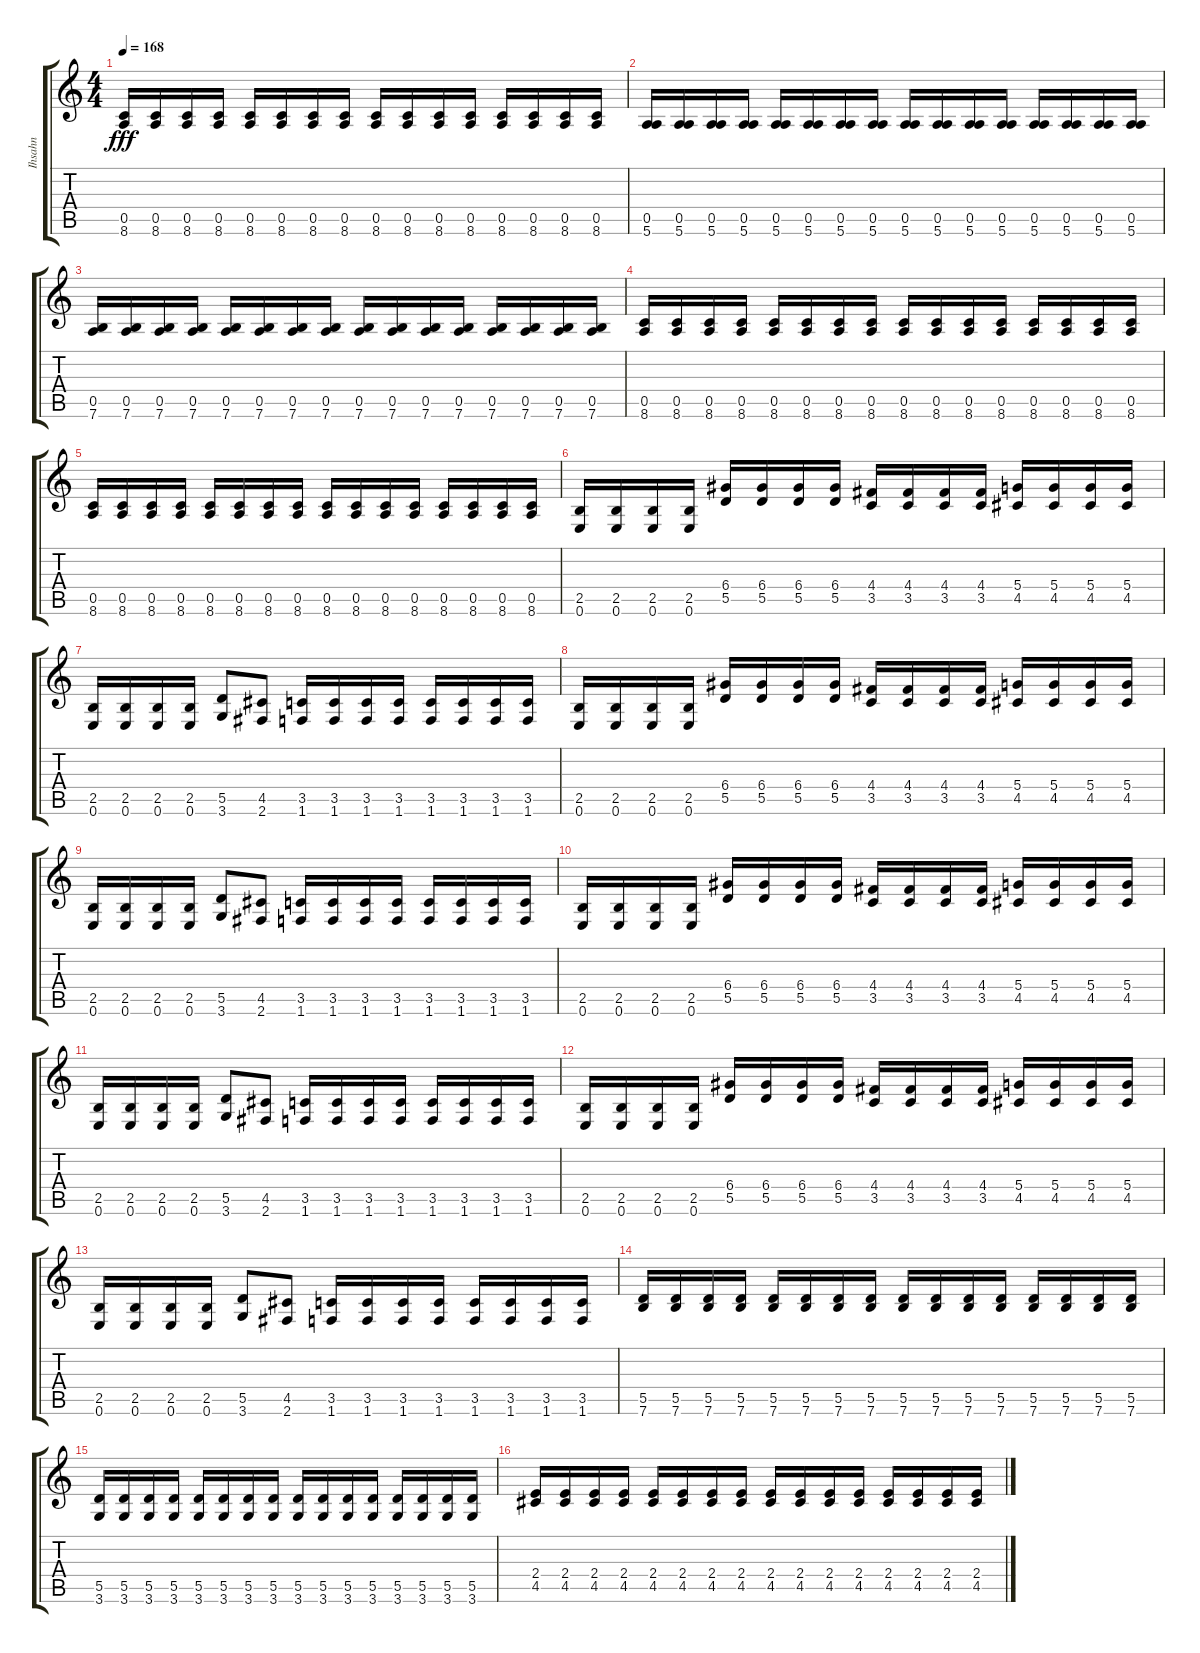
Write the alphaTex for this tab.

\track ("Ihsahn" "Ihsahn") {instrument distortionguitar}
\staff {score tabs}
\tuning (E4 B3 G3 D3 A2 E2) {hide}
\ts (4 4)
\tempo 168
\clef g2
\ks c
(0.5 8.6).16{dy fff} (0.5 8.6).16 (0.5 8.6).16 (0.5 8.6).16 (0.5 8.6).16 (0.5 8.6).16 (0.5 8.6).16 (0.5 8.6).16 (0.5 8.6).16 (0.5 8.6).16 (0.5 8.6).16 (0.5 8.6).16 (0.5 8.6).16 (0.5 8.6).16 (0.5 8.6).16 (0.5 8.6).16 |
(0.5 5.6).16 (0.5 5.6).16 (0.5 5.6).16 (0.5 5.6).16 (0.5 5.6).16 (0.5 5.6).16 (0.5 5.6).16 (0.5 5.6).16 (0.5 5.6).16 (0.5 5.6).16 (0.5 5.6).16 (0.5 5.6).16 (0.5 5.6).16 (0.5 5.6).16 (0.5 5.6).16 (0.5 5.6).16 |
(0.5 7.6).16 (0.5 7.6).16 (0.5 7.6).16 (0.5 7.6).16 (0.5 7.6).16 (0.5 7.6).16 (0.5 7.6).16 (0.5 7.6).16 (0.5 7.6).16 (0.5 7.6).16 (0.5 7.6).16 (0.5 7.6).16 (0.5 7.6).16 (0.5 7.6).16 (0.5 7.6).16 (0.5 7.6).16 |
(0.5 8.6).16 (0.5 8.6).16 (0.5 8.6).16 (0.5 8.6).16 (0.5 8.6).16 (0.5 8.6).16 (0.5 8.6).16 (0.5 8.6).16 (0.5 8.6).16 (0.5 8.6).16 (0.5 8.6).16 (0.5 8.6).16 (0.5 8.6).16 (0.5 8.6).16 (0.5 8.6).16 (0.5 8.6).16 |
(0.5 8.6).16 (0.5 8.6).16 (0.5 8.6).16 (0.5 8.6).16 (0.5 8.6).16 (0.5 8.6).16 (0.5 8.6).16 (0.5 8.6).16 (0.5 8.6).16 (0.5 8.6).16 (0.5 8.6).16 (0.5 8.6).16 (0.5 8.6).16 (0.5 8.6).16 (0.5 8.6).16 (0.5 8.6).16 |
(2.5 0.6).16 (2.5 0.6).16 (2.5 0.6).16 (2.5 0.6).16 (6.4 5.5).16 (6.4 5.5).16 (6.4 5.5).16 (6.4 5.5).16 (4.4 3.5).16 (4.4 3.5).16 (4.4 3.5).16 (4.4 3.5).16 (5.4 4.5).16 (5.4 4.5).16 (5.4 4.5).16 (5.4 4.5).16 |
(2.5 0.6).16 (2.5 0.6).16 (2.5 0.6).16 (2.5 0.6).16 (5.5 3.6).8 (4.5 2.6).8 (3.5 1.6).16 (3.5 1.6).16 (3.5 1.6).16 (3.5 1.6).16 (3.5 1.6).16 (3.5 1.6).16 (3.5 1.6).16 (3.5 1.6).16 |
(2.5 0.6).16 (2.5 0.6).16 (2.5 0.6).16 (2.5 0.6).16 (6.4 5.5).16 (6.4 5.5).16 (6.4 5.5).16 (6.4 5.5).16 (4.4 3.5).16 (4.4 3.5).16 (4.4 3.5).16 (4.4 3.5).16 (5.4 4.5).16 (5.4 4.5).16 (5.4 4.5).16 (5.4 4.5).16 |
(2.5 0.6).16 (2.5 0.6).16 (2.5 0.6).16 (2.5 0.6).16 (5.5 3.6).8 (4.5 2.6).8 (3.5 1.6).16 (3.5 1.6).16 (3.5 1.6).16 (3.5 1.6).16 (3.5 1.6).16 (3.5 1.6).16 (3.5 1.6).16 (3.5 1.6).16 |
(2.5 0.6).16 (2.5 0.6).16 (2.5 0.6).16 (2.5 0.6).16 (6.4 5.5).16 (6.4 5.5).16 (6.4 5.5).16 (6.4 5.5).16 (4.4 3.5).16 (4.4 3.5).16 (4.4 3.5).16 (4.4 3.5).16 (5.4 4.5).16 (5.4 4.5).16 (5.4 4.5).16 (5.4 4.5).16 |
(2.5 0.6).16 (2.5 0.6).16 (2.5 0.6).16 (2.5 0.6).16 (5.5 3.6).8 (4.5 2.6).8 (3.5 1.6).16 (3.5 1.6).16 (3.5 1.6).16 (3.5 1.6).16 (3.5 1.6).16 (3.5 1.6).16 (3.5 1.6).16 (3.5 1.6).16 |
(2.5 0.6).16 (2.5 0.6).16 (2.5 0.6).16 (2.5 0.6).16 (6.4 5.5).16 (6.4 5.5).16 (6.4 5.5).16 (6.4 5.5).16 (4.4 3.5).16 (4.4 3.5).16 (4.4 3.5).16 (4.4 3.5).16 (5.4 4.5).16 (5.4 4.5).16 (5.4 4.5).16 (5.4 4.5).16 |
(2.5 0.6).16 (2.5 0.6).16 (2.5 0.6).16 (2.5 0.6).16 (5.5 3.6).8 (4.5 2.6).8 (3.5 1.6).16 (3.5 1.6).16 (3.5 1.6).16 (3.5 1.6).16 (3.5 1.6).16 (3.5 1.6).16 (3.5 1.6).16 (3.5 1.6).16 |
(5.5 7.6).16 (5.5 7.6).16 (5.5 7.6).16 (5.5 7.6).16 (5.5 7.6).16 (5.5 7.6).16 (5.5 7.6).16 (5.5 7.6).16 (5.5 7.6).16 (5.5 7.6).16 (5.5 7.6).16 (5.5 7.6).16 (5.5 7.6).16 (5.5 7.6).16 (5.5 7.6).16 (5.5 7.6).16 |
(5.5 3.6).16 (5.5 3.6).16 (5.5 3.6).16 (5.5 3.6).16 (5.5 3.6).16 (5.5 3.6).16 (5.5 3.6).16 (5.5 3.6).16 (5.5 3.6).16 (5.5 3.6).16 (5.5 3.6).16 (5.5 3.6).16 (5.5 3.6).16 (5.5 3.6).16 (5.5 3.6).16 (5.5 3.6).16 |
(2.4 4.5).16 (2.4 4.5).16 (2.4 4.5).16 (2.4 4.5).16 (2.4 4.5).16 (2.4 4.5).16 (2.4 4.5).16 (2.4 4.5).16 (2.4 4.5).16 (2.4 4.5).16 (2.4 4.5).16 (2.4 4.5).16 (2.4 4.5).16 (2.4 4.5).16 (2.4 4.5).16 (2.4 4.5).16
